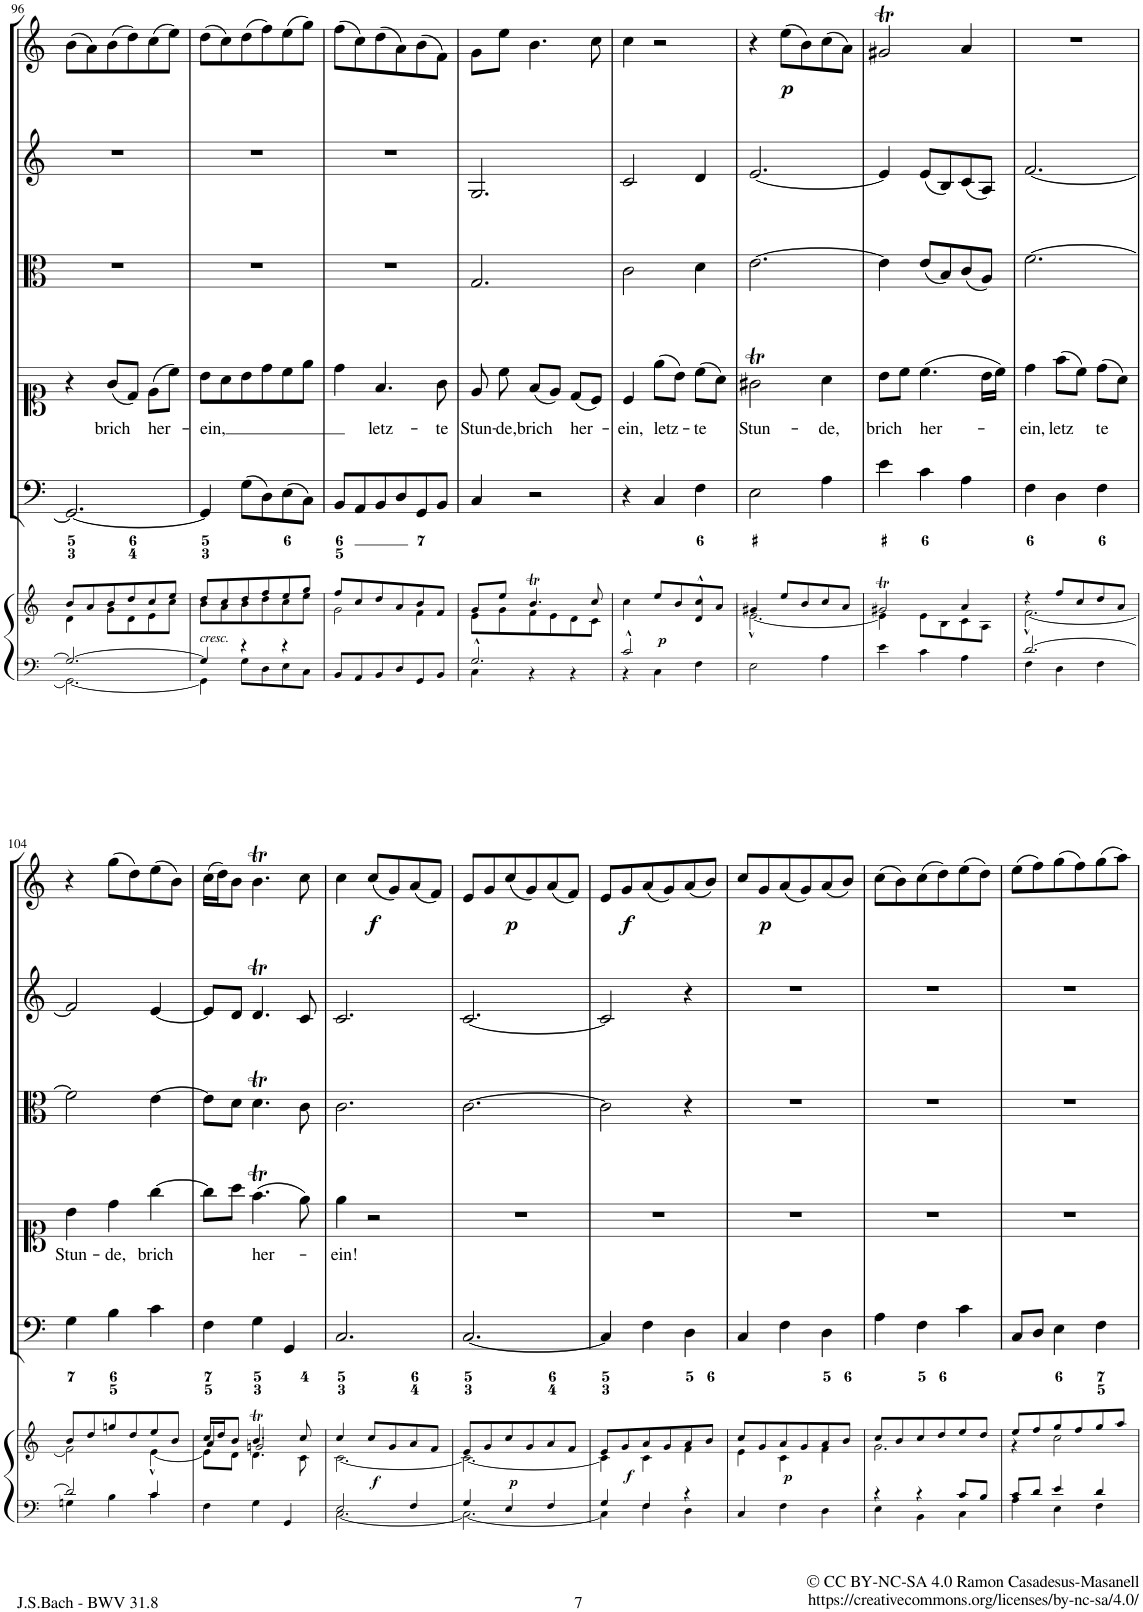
**kern	**kern	**dynam	**kern	**kern	**text	**kern	**kern	**kern	**dynam
*part6	*part6	*part6	*part5	*part4	*part4	*part3	*part2	*part1	*part1
*staff7	*staff6	*staff6/7	*staff5	*staff4	*staff4	*staff3	*staff2	*staff1	*staff1
*I"Piano reduction	*	*	*I"Violoncello II.  e Continuo.	*I"Soprano.	*	*I"Viola I. II.	*I"Violino I. II.	*I"Oboe I.	*
*I'Pno	*	*	*I'Vc	*	*	*I'Vla	*I'Vln	*I'Ob	*
!!LO:PB:g=z
*clefF4	*clefG2	*	*clefF4	*clefC1	*	*clefC3	*clefG2	*clefG2	*
*k[]	*k[]	*	*k[]	*k[]	*	*k[]	*k[]	*k[]	*
*M3/4	*M3/4	*	*M3/4	*M3/4	*	*M3/4	*M3/4	*M3/4	*
=96	=96	=96	=96	=96	=96	=96	=96	=96	=96
*^	*^	*	*	*	*	*	*	*	*
2.G/_	2.GG\_	8b/L	4d\	.	2.GG/_	4r	.	2.r	2.r	(8b\L	.
.	.	8a/	.	.	.	.	.	.	.	8a\)	.
!	!	!	!	!	!	!	!LO:LY:b	!	!	!	!
.	.	8b/	8g\L	.	.	(8g/L	brich	.	.	(8b\	.
.	.	8dd/	8d\	.	.	8d/J)	.	.	.	8dd\)	.
!	!	!	!	!	!	!	!LO:LY:b	!	!	!	!
.	.	8cc/	8e\	.	.	(8e\L	her-	.	.	(8cc\	.
.	.	8ee/J	8cc\J	.	.	8cc\J)	.	.	.	8ee\J)	.
=97	=97	=97	=97	=97	=97	=97	=97	=97	=97	=97	=97
!	!	!LO:TX:b:i:t=cresc.	!	!	!	!	!	!	!	!	!
!	!	!	!	!	!	!	!LO:LY:b	!	!	!	!
4G/]	4GG\]	8dd/L	8b\L	.	4GG/]	8b\L	ein,	2.r	2.r	(8dd\L	.
.	.	8cc/	8a\	.	.	8a\	.	.	.	8cc\)	.
4r	8G\L	8dd/	8b\	.	(8G\L	8b\	.	.	.	(8dd\	.
.	8D\	8ff/	8dd\	.	8D\)	8dd\	.	.	.	8ff\)	.
4r	8E\	8ee/	8cc\	.	(8E\	8cc\	.	.	.	(8ee\	.
.	8C\J	8gg/J	8ee\J	.	8C\J)	8ee\J	.	.	.	8gg\J)	.
*v	*v	*	*	*	*	*	*	*	*	*	*
=98	=98	=98	=98	=98	=98	=98	=98	=98	=98	=98
8BB/L	8ff/L	2g\	.	8BB/L	4dd\	.	2.r	2.r	(8ff\L	.
8AA/	8cc/	.	.	8AA/	.	.	.	.	8cc\)	.
!	!	!	!	!	!	!LO:LY:b	!	!	!	!
8BB/	8dd/	.	.	8BB/	4.f/	letz-	.	.	(8dd\	.
8D/	8a/	.	.	8D/	.	.	.	.	8a\)	.
8GG/	8b/	4f\	.	8GG/	.	.	.	.	(8b\	.
!	!	!	!	!	!	!LO:LY:b	!	!	!	!
8BB/J	8f/J	.	.	8BB/J	8g\	-te	.	.	8f\J)	.
=99	=99	=99	=99	=99	=99	=99	=99	=99	=99	=99
*^	*	*	*	*	*	*	*	*	*	*
!	!	!	!	!	!	!	!LO:LY:b	!	!	!	!
2.G^^/	4C\	8g/L	8e\L	.	4C/	8e/	Stun-	2.G/	2.G/	8g\L	.
!	!	!	!	!	!	!	!LO:LY:b	!	!	!	!
.	.	8ee/J	8g\	.	.	8cc\	-de,	.	.	8ee\J	.
!	!	!	!	!	!	!	!LO:LY:b	!	!	!	!
.	4r	4.bt/	8f\	.	2r	(8f/L	brich	.	.	4.b\	.
.	.	.	8e\	.	.	8e/J)	.	.	.	.	.
!	!	!	!	!	!	!	!LO:LY:b	!	!	!	!
.	4r	.	8d\	.	.	(8d/L	her-	.	.	.	.
.	.	8cc/	8c\J	.	.	8c/J)	.	.	.	8cc\	.
=100	=100	=100	=100	=100	=100	=100	=100	=100	=100	=100	=100
!	!	!	!	!	!	!	!LO:LY:b	!	!	!	!
2c^^/	4r	4cc\	2ryy	.	4r	4c/	ein,	2c\	2c/	4cc\	.
!	!	!	!	!LO:DY:b	!	!	!LO:LY:b	!	!	!	!
.	4C\	8ee/L	.	p	4C/	(8ee\L	letz-	.	.	2r	.
.	.	8b/	.	.	.	8b\J)	.	.	.	.	.
!	!	!	!	!	!	!	!LO:LY:b	!	!	!	!
4ryy	4F\	8cc/	4d^^/	.	4F\	(8cc\L	te	4d\	4d/	.	.
.	.	8a/J	.	.	.	8a\J)	.	.	.	.	.
*v	*v	*	*	*	*	*	*	*	*	*	*
=101	=101	=101	=101	=101	=101	=101	=101	=101	=101	=101
!	!	!	!	!	!	!LO:LY:b	!	!	!	!
2E\	4g#X/	[2.e^^\	.	2E\	2g#Xt\	Stun-	[2.e\	[2.e/	4r	.
!	!	!	!	!	!	!	!	!	!	!LO:DY:b
.	8ee/L	.	.	.	.	.	.	.	(8ee\L	p
.	8b/	.	.	.	.	.	.	.	8b\)	.
!	!	!	!	!	!	!LO:LY:b	!	!	!	!
4A\	8cc/	.	.	4A\	4a\	-de,	.	.	(8cc\	.
.	8a/J	.	.	.	.	.	.	.	8a\J)	.
=102	=102	=102	=102	=102	=102	=102	=102	=102	=102	=102
!	!	!	!	!	!	!LO:LY:b	!	!	!	!
4e\	2g#Xt/	4e\]	.	4e\	8b\L	brich	4e\]	4e/]	2g#Xt/	.
.	.	.	.	.	8cc\J	.	.	.	.	.
!	!	!	!	!	!	!LO:LY:b	!	!	!	!
4c\	.	8e\L	.	4c\	(4.cc\	her-	(8e/L	(8e/L	.	.
.	.	8B\	.	.	.	.	8B/)	8B/)	.	.
4A\	4a/	8c\	.	4A\	.	.	(8c/	(8c/	4a/	.
.	.	8A\J	.	.	16b\LL	.	8A/J)	8A/J)	.	.
.	.	.	.	.	16cc\JJ)	.	.	.	.	.
=103	=103	=103	=103	=103	=103	=103	=103	=103	=103	=103
*^	*	*	*	*	*	*	*	*	*	*
!	!	!	!	!	!	!	!LO:LY:b	!	!	!	!
[2.d/	4F\	4r	[2.f^^\	.	4F\	4dd\	-ein,	[2.f\	[2.f/	2.r	.
!	!	!	!	!	!	!	!LO:LY:b	!	!	!	!
.	4D\	8ff/L	.	.	4D\	(8ff\L	letz	.	.	.	.
.	.	8cc/	.	.	.	8cc\J)	.	.	.	.	.
!	!	!	!	!	!	!	!LO:LY:b	!	!	!	!
.	4F\	8dd/	.	.	4F\	(8dd\L	te	.	.	.	.
.	.	8a/J	.	.	.	8a\J)	.	.	.	.	.
!!LO:LB:g=z
=104	=104	=104	=104	=104	=104	=104	=104	=104	=104	=104	=104
!	!	!	!	!	!	!	!LO:LY:b	!	!	!	!
2d/]	4Gn\	8b/L	2f\]	.	4G\	4b\	Stun-	2f\]	2f/]	4r	.
.	.	8dd/	.	.	.	.	.	.	.	.	.
!	!	!	!	!	!	!	!LO:LY:b	!	!	!	!
.	4B\	8ggn/	.	.	4B\	4dd\	-de,	.	.	(8gg\L	.
.	.	8dd/	.	.	.	.	.	.	.	8dd\)	.
!	!	!	!	!	!	!	!LO:LY:b	!	!	!	!
4c/	4c\	8ee/	[4e^^\	.	4c\	[4gg\	brich	[4e\	[4e/	(8ee\	.
.	.	8b/J	.	.	.	.	.	.	.	8b\J)	.
*v	*v	*	*	*	*	*	*	*	*	*	*
=105	=105	=105	=105	=105	=105	=105	=105	=105	=105	=105
*	*	*^	*	*	*	*	*	*	*	*
4F\	16cc/LL	8e\L]	4a/	.	4F\	8gg\L]	.	8e\L]	8e/L]	(16cc\LL	.
.	16dd/J	.	.	.	.	.	.	.	.	16dd\J)	.
.	8b/J	8d\J	.	.	.	8aa\J	.	8d\J	8d/J	8b\J	.
!	!	!	!	!	!	!	!LO:LY:b	!	!	!	!
4G\	4.bt/	4.d\	2gn/	.	4G\	(4.ffT\	her-	4.dT\	4.dT/	4.bt\	.
4GG/	.	.	.	.	4GG/	.	.	.	.	.	.
.	8cc/	8c\	.	.	.	8ee\)	.	8c\	8c/	8cc\	.
*	*	*v	*v	*	*	*	*	*	*	*	*
=106	=106	=106	=106	=106	=106	=106	=106	=106	=106	=106
*^	*	*	*	*	*	*	*	*	*	*
!	!	!	!	!	!	!	!LO:LY:b	!	!	!	!
2E/	[2.C\	4cc/	[2.c\	.	2.C/	4ee\	-ein!	2.c\	2.c/	4cc\	.
!	!	!	!	!LO:DY:b	!	!	!	!	!	!	!LO:DY:b
.	.	8cc/L	.	f	.	2r	.	.	.	(8cc/L	f
.	.	8g/	.	.	.	.	.	.	.	8g/)	.
4F/	.	8a/	.	.	.	.	.	.	.	(8a/	.
.	.	8f/J	.	.	.	.	.	.	.	8f/J)	.
=107	=107	=107	=107	=107	=107	=107	=107	=107	=107	=107	=107
4G/	2.C\_	8e/L	2.c\_	.	[2.C/	2.r	.	[2.c\	[2.c/	8e/L	.
.	.	8g/	.	.	.	.	.	.	.	8g/	.
!	!	!	!	!LO:DY:b	!	!	!	!	!	!	!LO:DY:b
4E/	.	8cc/	.	p	.	.	.	.	.	(8cc/	p
.	.	8g/	.	.	.	.	.	.	.	8g/)	.
4F/	.	8a/	.	.	.	.	.	.	.	(8a/	.
.	.	8f/J	.	.	.	.	.	.	.	8f/J)	.
=108	=108	=108	=108	=108	=108	=108	=108	=108	=108	=108	=108
4G/	4C\]	8e/L	4c\]	.	4C/]	2.r	.	2c\]	2c/]	8e/L	.
!	!	!	!	!LO:DY:b	!	!	!	!	!	!	!LO:DY:b
.	.	8g/	.	f	.	.	.	.	.	8g/	f
4F/	4F\	8a/	4c\	.	4F\	.	.	.	.	(8a/	.
.	.	8g/	.	.	.	.	.	.	.	8g/)	.
4r	4D\	8a/	4f\	.	4D\	.	.	4r	4r	(8a/	.
.	.	8b/J	.	.	.	.	.	.	.	8b/J)	.
*v	*v	*	*	*	*	*	*	*	*	*	*
=109	=109	=109	=109	=109	=109	=109	=109	=109	=109	=109
4C/	8cc/L	4e\	.	4C/	2.r	.	2.r	2.r	8cc/L	.
!	!	!	!	!	!	!	!	!	!	!LO:DY:b
.	8g/	.	.	.	.	.	.	.	8g/	p
!	!	!	!LO:DY:b	!	!	!	!	!	!	!
4F\	8a/	4c\	p	4F\	.	.	.	.	(8a/	.
.	8g/	.	.	.	.	.	.	.	8g/)	.
4D\	8a/	4f\	.	4D\	.	.	.	.	(8a/	.
.	8b/J	.	.	.	.	.	.	.	8b/J)	.
=110	=110	=110	=110	=110	=110	=110	=110	=110	=110	=110
*^	*	*	*	*	*	*	*	*	*	*
4r	4E\	8cc/L	2.g\	.	4A\	2.r	.	2.r	2.r	(8cc\L	.
.	.	8b/	.	.	.	.	.	.	.	8b\)	.
4r	4BB\	8cc/	.	.	4F\	.	.	.	.	(8cc\	.
.	.	8dd/	.	.	.	.	.	.	.	8dd\)	.
8c/L	4C\	8ee/	.	.	4c\	.	.	.	.	(8ee\	.
8B/J	.	8dd/J	.	.	.	.	.	.	.	8dd\J)	.
=111	=111	=111	=111	=111	=111	=111	=111	=111	=111	=111	=111
8c/L	4A\	8ee/L	4r	.	8C/L	2.r	.	2.r	2.r	(8ee\L	.
8d/J	.	8ff/	.	.	8D/J	.	.	.	.	8ff\)	.
4e/	4E\	8gg/	2cc\	.	4E\	.	.	.	.	(8gg\	.
.	.	8ff/	.	.	.	.	.	.	.	8ff\)	.
4d/	4F\	8gg/	.	.	4F\	.	.	.	.	(8gg\	.
.	.	8aa/J	.	.	.	.	.	.	.	8aa\J)	.
*v	*v	*	*	*	*	*	*	*	*	*	*
*	*v	*v	*	*	*	*	*	*	*	*
=	=	=	=	=	=	=	=	=	=
*-	*-	*-	*-	*-	*-	*-	*-	*-	*-
